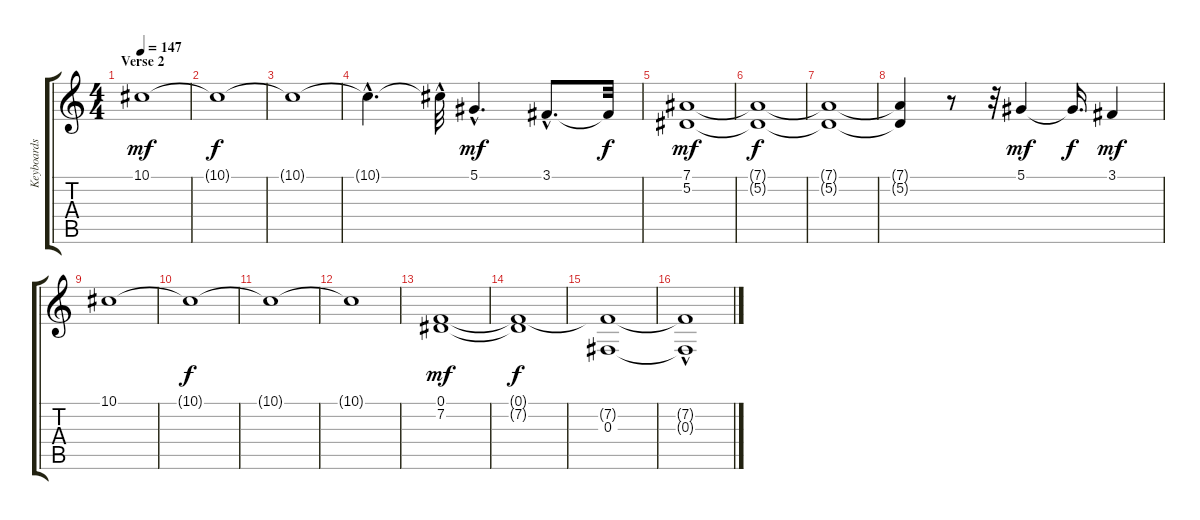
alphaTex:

\track ("Keyboards" "Keyboards") {instrument stringensemble1}
\staff {score tabs}
\tuning (Eb4 Bb3 Gb3 Db3 Ab2 Eb2) {hide}
\ts (4 4)
\section ("" "Verse 2")
\tempo 147
\clef g2
\ks c
10.1.1{dy mf} |
10.1{t}.1{dy f} |
10.1{t}.1 |
10.1{hac t}.4{d} 10.1{hac t}.32 5.1{hac}.4{d dy mf} 3.1{hac}.8{d} 3.1{t}.32{dy f} |
(7.1 5.2).1{dy mf} |
(7.1{t} 5.2{t}).1{dy f} |
(7.1{t} 5.2{t}).1 |
(7.1{t} 5.2{t}).4 r.8 r.32 5.1.4{dy mf} 5.1{t}.16{d dy f} 3.1.4{dy mf} |
10.1.1 |
10.1{t}.1{dy f} |
10.1{t}.1 |
10.1{t}.1 |
(0.1 7.2).1{dy mf} |
(0.1{t} 7.2{t}).1{dy f} |
(7.2{t} 0.3).1 |
(7.2{t} 0.3{hac t}).1
